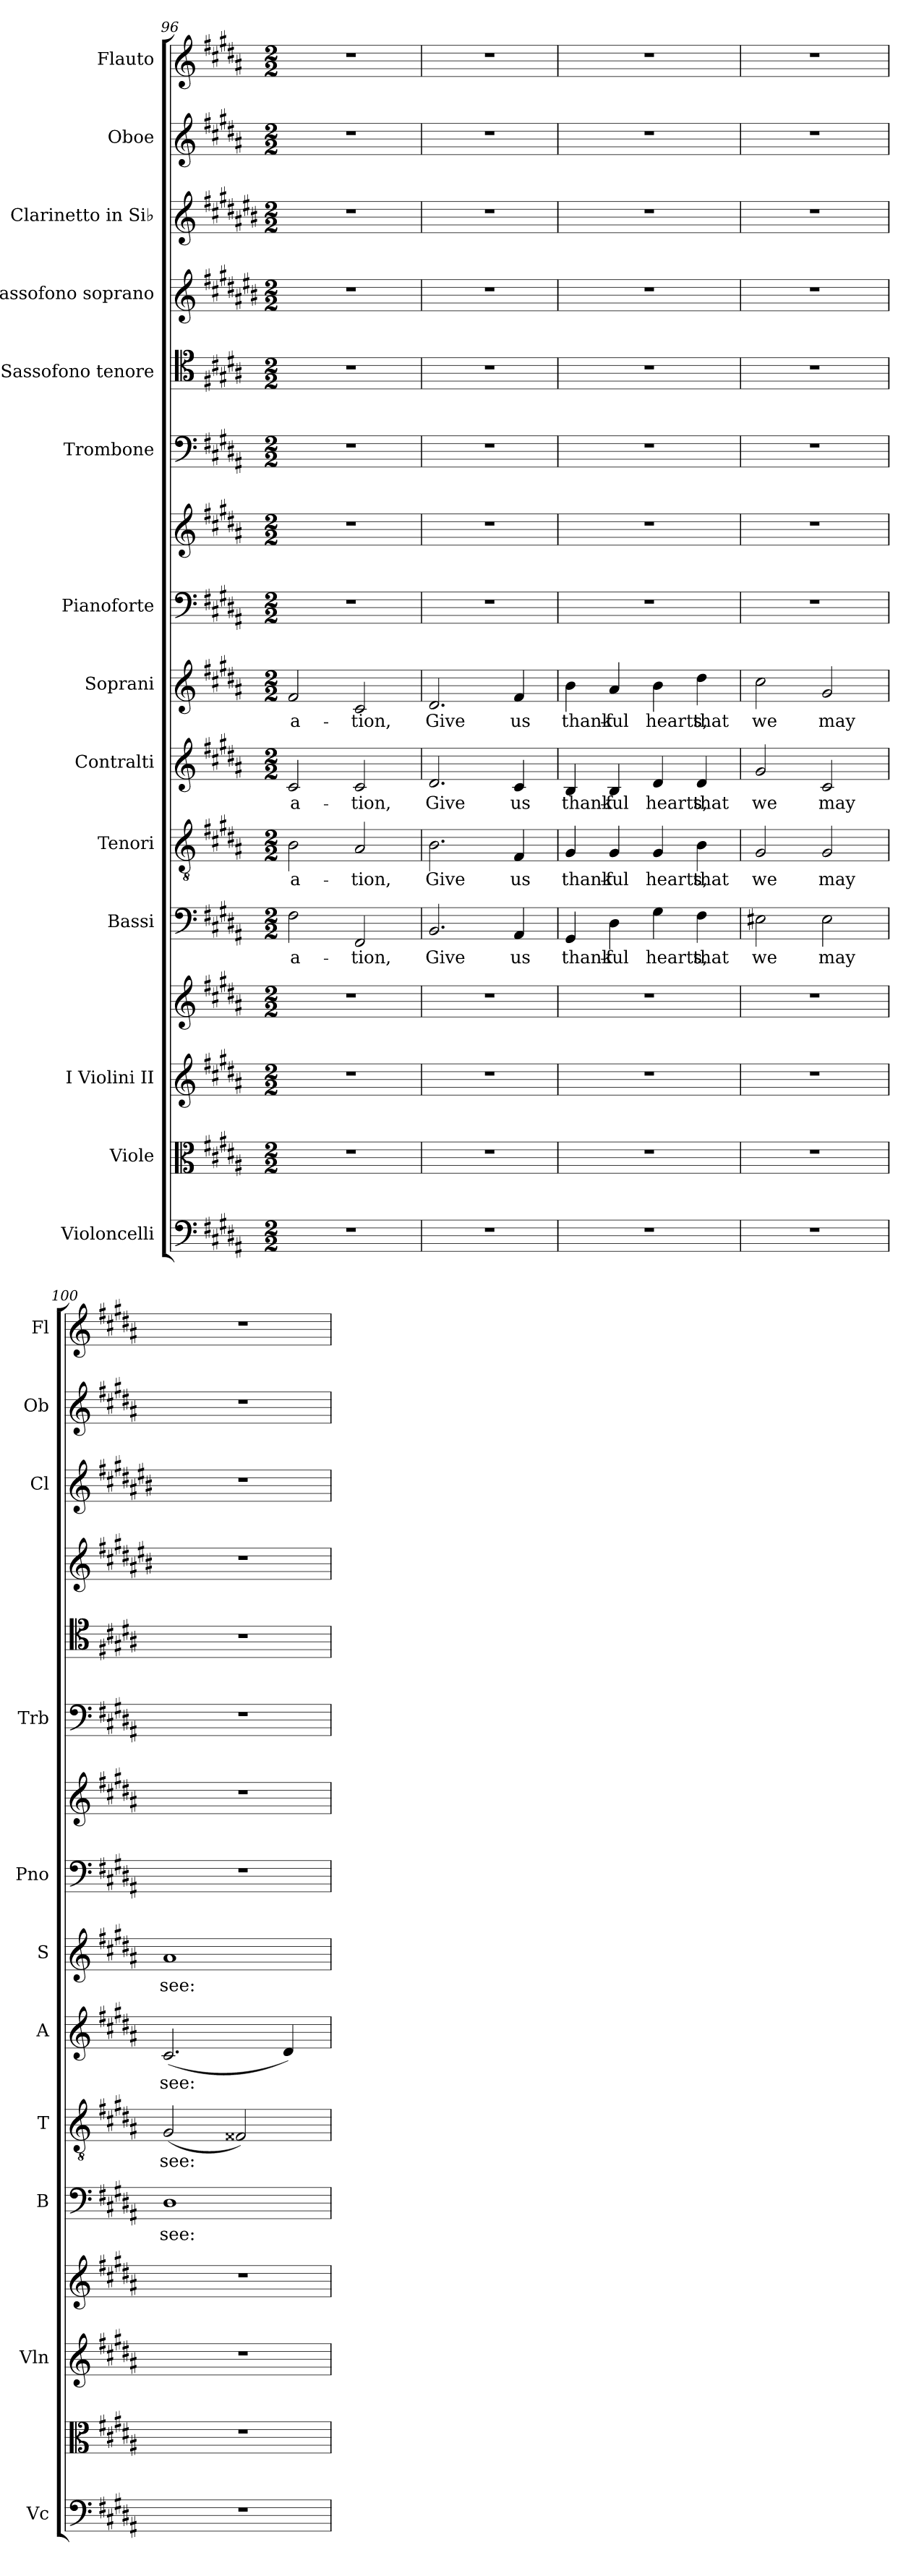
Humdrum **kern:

**kern	**kern	**kern	**kern	**kern	**text	**kern	**text	**kern	**text	**kern	**text	**kern	**kern	**kern	**kern	**kern	**kern	**kern	**kern
*part14	*part13	*part12	*part12	*part11	*part11	*part10	*part10	*part9	*part9	*part8	*part8	*part7	*part7	*part6	*part5	*part4	*part3	*part2	*part1
*staff16	*staff15	*staff14	*staff13	*staff12	*staff12	*staff11	*staff11	*staff10	*staff10	*staff9	*staff9	*staff8	*staff7	*staff6	*staff5	*staff4	*staff3	*staff2	*staff1
*I"Violoncelli	*I"Viole	*I"I  Violini  II	*	*I"Bassi	*	*I"Tenori	*	*I"Contralti	*	*I"Soprani	*	*I"Pianoforte	*	*I"Trombone	*I"Sassofono tenore	*I"Sassofono soprano	*I"Clarinetto in Si♭	*I"Oboe	*I"Flauto
*I'Vc	*	*I'Vln	*	*I'B	*	*I'T	*	*I'A	*	*I'S	*	*I'Pno	*	*I'Trb	*	*	*I'Cl	*I'Ob	*I'Fl
*clefF4	*clefC3	*clefG2	*clefG2	*clefF4	*	*clefGv2	*	*clefG2	*	*clefG2	*	*clefF4	*clefG2	*clefF4	*clefC4	*clefG2	*clefG2	*clefG2	*clefG2
*	*	*	*	*	*	*	*	*	*	*	*	*	*	*	*ITrd8c14	*ITrd1c2	*ITrd1c2	*	*
*k[f#c#g#d#a#]	*k[f#c#g#d#a#]	*k[f#c#g#d#a#]	*k[f#c#g#d#a#]	*k[f#c#g#d#a#]	*	*k[f#c#g#d#a#]	*	*k[f#c#g#d#a#]	*	*k[f#c#g#d#a#]	*	*k[f#c#g#d#a#]	*k[f#c#g#d#a#]	*k[f#c#g#d#a#]	*k[f#c#g#d#a#]	*k[f#c#g#d#a#]	*k[f#c#g#d#a#]	*k[f#c#g#d#a#]	*k[f#c#g#d#a#]
*M2/2	*M2/2	*M2/2	*M2/2	*M2/2	*	*M2/2	*	*M2/2	*	*M2/2	*	*M2/2	*M2/2	*M2/2	*M2/2	*M2/2	*M2/2	*M2/2	*M2/2
=96	=96	=96	=96	=96	=96	=96	=96	=96	=96	=96	=96	=96	=96	=96	=96	=96	=96	=96	=96
!	!	!	!	!	!LO:LY:b	!	!LO:LY:b	!	!LO:LY:b	!	!LO:LY:b	!	!	!	!	!	!	!	!
1r	1r	1r	1r	2F#\	-a-	2B\	-a-	2c#/	-a-	2f#/	-a-	1r	1r	1r	1r	1r	1r	1r	1r
!	!	!	!	!	!LO:LY:b	!	!LO:LY:b	!	!LO:LY:b	!	!LO:LY:b	!	!	!	!	!	!	!	!
.	.	.	.	2FF#/	-tion,	2A#/	-tion,	2c#/	-tion,	2c#/	-tion,	.	.	.	.	.	.	.	.
=97	=97	=97	=97	=97	=97	=97	=97	=97	=97	=97	=97	=97	=97	=97	=97	=97	=97	=97	=97
!	!	!	!	!	!LO:LY:b	!	!LO:LY:b	!	!LO:LY:b	!	!LO:LY:b	!	!	!	!	!	!	!	!
1r	1r	1r	1r	2.BB/	Give	2.B\	Give	2.d#/	Give	2.d#/	Give	1r	1r	1r	1r	1r	1r	1r	1r
!	!	!	!	!	!LO:LY:b	!	!LO:LY:b	!	!LO:LY:b	!	!LO:LY:b	!	!	!	!	!	!	!	!
.	.	.	.	4AA#/	us	4F#/	us	4c#/	us	4f#/	us	.	.	.	.	.	.	.	.
!!LO:PB:g=z
=98	=98	=98	=98	=98	=98	=98	=98	=98	=98	=98	=98	=98	=98	=98	=98	=98	=98	=98	=98
!	!	!	!	!	!LO:LY:b	!	!LO:LY:b	!	!LO:LY:b	!	!LO:LY:b	!	!	!	!	!	!	!	!
1r	1r	1r	1r	4GG#/	thank-	4G#/	thank-	4B/	thank-	4b\	thank-	1r	1r	1r	1r	1r	1r	1r	1r
!	!	!	!	!	!LO:LY:b	!	!LO:LY:b	!	!LO:LY:b	!	!LO:LY:b	!	!	!	!	!	!	!	!
.	.	.	.	4D#\	-ful	4G#/	-ful	4B/	-ful	4a#/	-ful	.	.	.	.	.	.	.	.
!	!	!	!	!	!LO:LY:b	!	!LO:LY:b	!	!LO:LY:b	!	!LO:LY:b	!	!	!	!	!	!	!	!
.	.	.	.	4G#\	hearts,	4G#/	hearts,	4d#/	hearts,	4b\	hearts,	.	.	.	.	.	.	.	.
!	!	!	!	!	!LO:LY:b	!	!LO:LY:b	!	!LO:LY:b	!	!LO:LY:b	!	!	!	!	!	!	!	!
.	.	.	.	4F#\	that	4B\	that	4d#/	that	4dd#\	that	.	.	.	.	.	.	.	.
=99	=99	=99	=99	=99	=99	=99	=99	=99	=99	=99	=99	=99	=99	=99	=99	=99	=99	=99	=99
!	!	!	!	!	!LO:LY:b	!	!LO:LY:b	!	!LO:LY:b	!	!LO:LY:b	!	!	!	!	!	!	!	!
1r	1r	1r	1r	2E#X\	we	2G#/	we	2g#/	we	2cc#\	we	1r	1r	1r	1r	1r	1r	1r	1r
!	!	!	!	!	!LO:LY:b	!	!LO:LY:b	!	!LO:LY:b	!	!LO:LY:b	!	!	!	!	!	!	!	!
.	.	.	.	2E#\	may	2G#/	may	2c#/	may	2g#/	may	.	.	.	.	.	.	.	.
=100	=100	=100	=100	=100	=100	=100	=100	=100	=100	=100	=100	=100	=100	=100	=100	=100	=100	=100	=100
!	!	!	!	!	!LO:LY:b	!	!LO:LY:b	!	!LO:LY:b	!	!LO:LY:b	!	!	!	!	!	!	!	!
1r	1r	1r	1r	1D#	see:	(<2G#/	see:	(<2.c#/	see:	1a#	see:	1r	1r	1r	1r	1r	1r	1r	1r
.	.	.	.	.	.	2F##X/)	.	.	.	.	.	.	.	.	.	.	.	.	.
.	.	.	.	.	.	.	.	4d#/)	.	.	.	.	.	.	.	.	.	.	.
=	=	=	=	=	=	=	=	=	=	=	=	=	=	=	=	=	=	=	=
*-	*-	*-	*-	*-	*-	*-	*-	*-	*-	*-	*-	*-	*-	*-	*-	*-	*-	*-	*-
